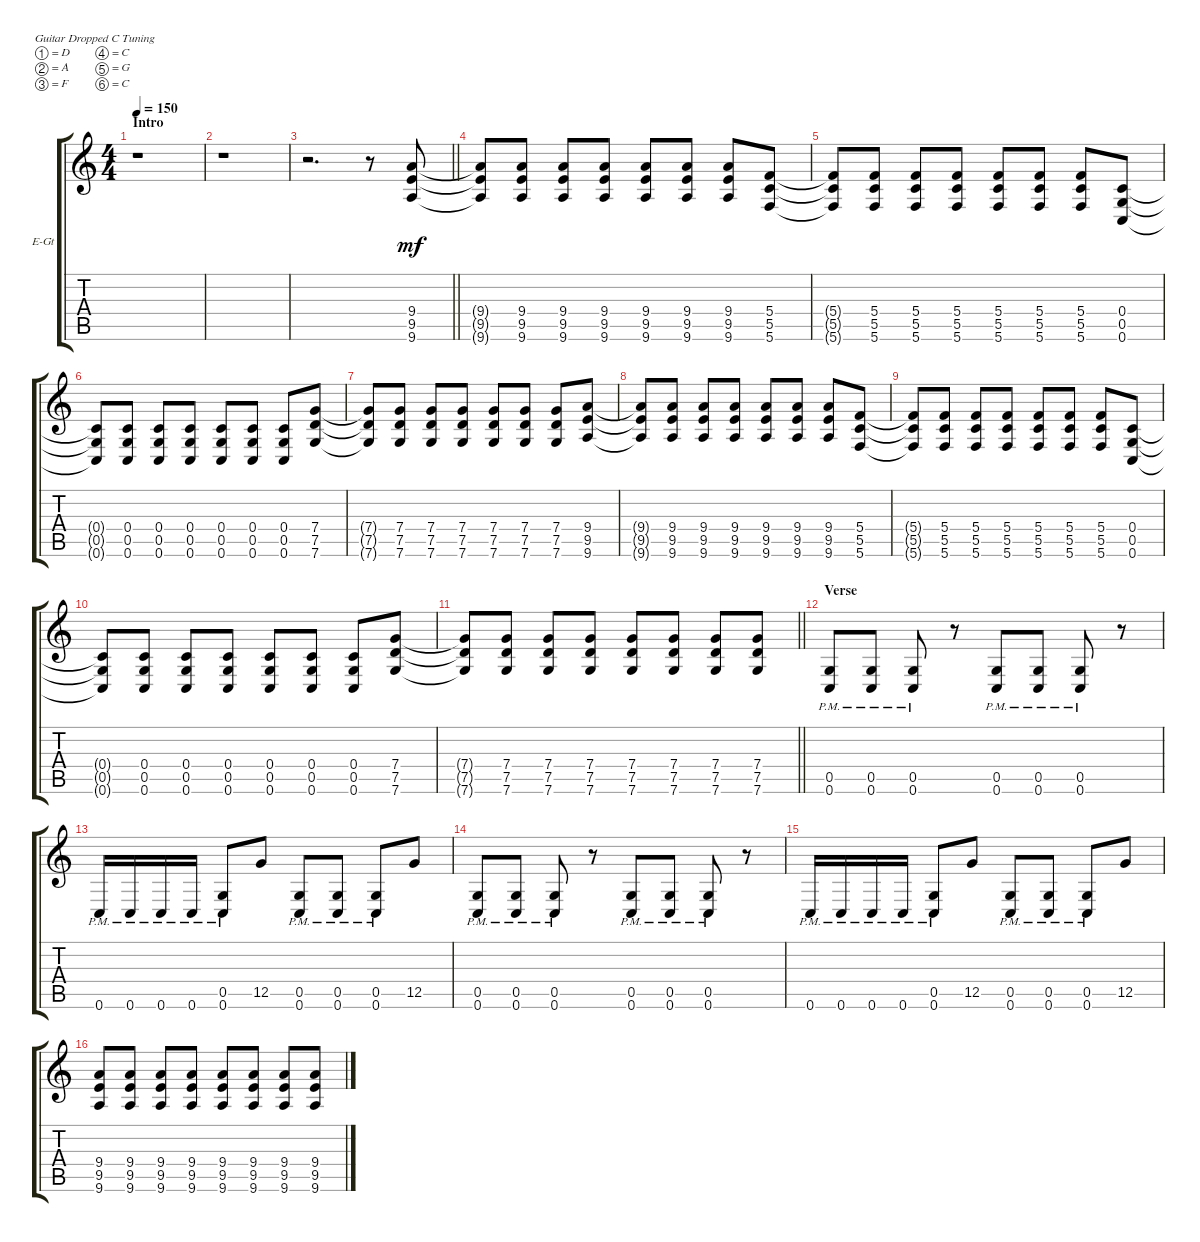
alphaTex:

\defaultSystemsLayout 4
\bracketExtendMode groupsimilarinstruments
\firstSystemTrackNameOrientation horizontal
\otherSystemsTrackNameOrientation horizontal
\track ("Guitar 2" "E-Gt") {instrument overdrivenguitar}
\staff {score tabs}
\tuning (D4 A3 F3 C3 G2 C2)
\ts (4 4)
\section ("" "Intro")
\tempo 150
\clef g2
\ks c
r.1{dy mf instrument overdrivenguitar} |
r.1 |
\barLineRight lightlight
r.2{d} r.8 (9.6 9.5 9.4).8 |
(9.4{t} 9.5{t} 9.6{t}).8 (9.4 9.5 9.6).8 (9.4 9.5 9.6).8 (9.4 9.5 9.6).8 (9.4 9.5 9.6).8 (9.4 9.5 9.6).8 (9.4 9.6 9.5).8 (5.6 5.5 5.4).8 |
(5.6{t} 5.5{t} 5.4{t}).8 (5.6 5.5 5.4).8 (5.6 5.5 5.4).8 (5.6 5.5 5.4).8 (5.6 5.5 5.4).8 (5.6 5.5 5.4).8 (5.6 5.5 5.4).8 (0.6 0.5 0.4).8 |
(0.6{t} 0.5{t} 0.4{t}).8 (0.6 0.5 0.4).8 (0.6 0.5 0.4).8 (0.6 0.5 0.4).8 (0.6 0.5 0.4).8 (0.6 0.5 0.4).8 (0.6 0.5 0.4).8 (7.6 7.5 7.4).8 |
(7.6{t} 7.5{t} 7.4{t}).8 (7.6 7.5 7.4).8 (7.6 7.5 7.4).8 (7.6 7.5 7.4).8 (7.6 7.5 7.4).8 (7.6 7.5 7.4).8 (7.6 7.5 7.4).8 (9.6 9.5 9.4).8 |
(9.4{t} 9.5{t} 9.6{t}).8 (9.4 9.5 9.6).8 (9.4 9.5 9.6).8 (9.4 9.5 9.6).8 (9.4 9.5 9.6).8 (9.4 9.5 9.6).8 (9.4 9.6 9.5).8 (5.6 5.5 5.4).8 |
(5.6{t} 5.5{t} 5.4{t}).8 (5.6 5.5 5.4).8 (5.6 5.5 5.4).8 (5.6 5.5 5.4).8 (5.6 5.5 5.4).8 (5.6 5.5 5.4).8 (5.6 5.5 5.4).8 (0.6 0.5 0.4).8 |
(0.6{t} 0.5{t} 0.4{t}).8 (0.6 0.5 0.4).8 (0.6 0.5 0.4).8 (0.6 0.5 0.4).8 (0.6 0.5 0.4).8 (0.6 0.5 0.4).8 (0.6 0.5 0.4).8 (7.6 7.5 7.4).8 |
\barLineRight lightlight
(7.6{t} 7.5{t} 7.4{t}).8 (7.6 7.5 7.4).8 (7.6 7.5 7.4).8 (7.6 7.5 7.4).8 (7.6 7.5 7.4).8 (7.6 7.5 7.4).8 (7.6 7.5 7.4).8 (7.6 7.5 7.4).8 |
\section ("" "Verse")
(0.6{pm} 0.5{pm}).8 (0.6{pm} 0.5{pm}).8 (0.6{pm} 0.5{pm}).8 r.8 (0.6{pm} 0.5{pm}).8 (0.6{pm} 0.5{pm}).8 (0.6{pm} 0.5{pm}).8 r.8 |
0.6{pm}.16 0.6{pm}.16 0.6{pm}.16 0.6{pm}.16 (0.6{pm} 0.5{pm}).8 12.5.8 (0.6{pm} 0.5{pm}).8 (0.6{pm} 0.5{pm}).8 (0.6{pm} 0.5{pm}).8 12.5.8 |
(0.6{pm} 0.5{pm}).8 (0.6{pm} 0.5{pm}).8 (0.6{pm} 0.5{pm}).8 r.8 (0.6{pm} 0.5{pm}).8 (0.6{pm} 0.5{pm}).8 (0.6{pm} 0.5{pm}).8 r.8 |
0.6{pm}.16 0.6{pm}.16 0.6{pm}.16 0.6{pm}.16 (0.6{pm} 0.5{pm}).8 12.5.8 (0.6{pm} 0.5{pm}).8 (0.6{pm} 0.5{pm}).8 (0.6{pm} 0.5{pm}).8 12.5.8 |
(9.6 9.5 9.4).8 (9.6 9.5 9.4).8 (9.6 9.5 9.4).8 (9.6 9.5 9.4).8 (9.6 9.5 9.4).8 (9.6 9.5 9.4).8 (9.6 9.5 9.4).8 (9.6 9.5 9.4).8
